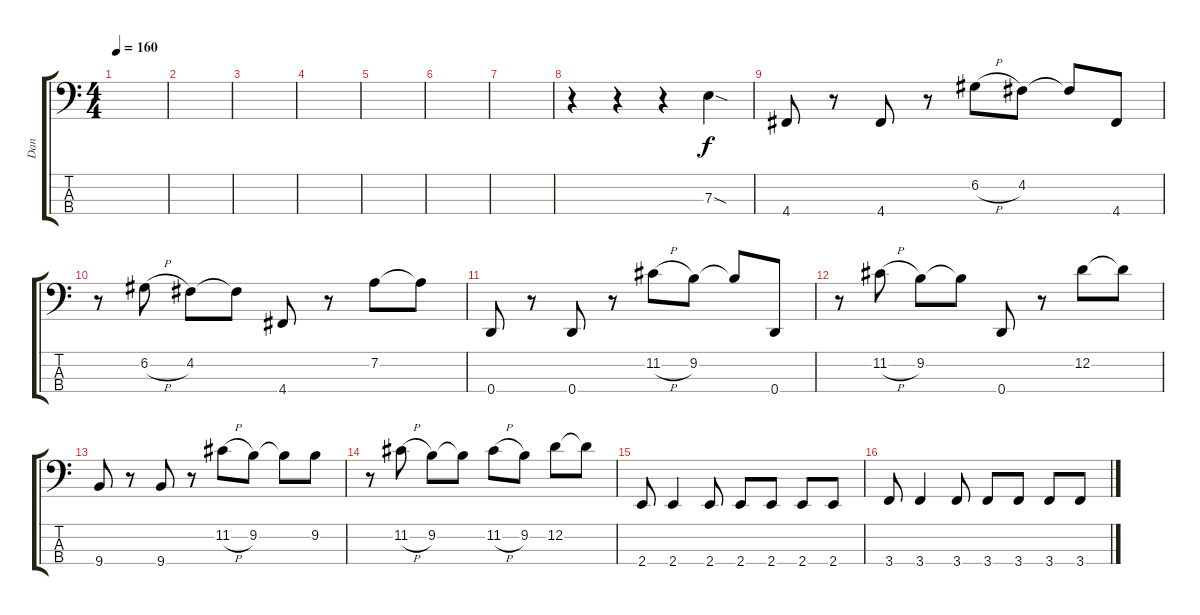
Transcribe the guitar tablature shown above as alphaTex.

\track ("Dan" "Dan") {instrument electricbasspick}
\staff {score tabs}
\tuning (G2 D2 A1 D1) {hide}
\ts (4 4)
\tempo 160
\clef f4
\ks c
|
|
|
|
|
|
|
r.4 r.4 r.4 7.3{sod}.4 |
4.4.8 r.8 4.4.8 r.8 6.2{h}.8 4.2.8 4.2{t}.8 4.4.8 |
r.8 6.2{h}.8 4.2.8 4.2{t}.8 4.4.8 r.8 7.2.8 7.2{t}.8 |
0.4.8 r.8 0.4.8 r.8 11.2{h}.8 9.2.8 9.2{t}.8 0.4.8 |
r.8 11.2{h}.8 9.2.8 9.2{t}.8 0.4.8 r.8 12.2.8 12.2{t}.8 |
9.4.8 r.8 9.4.8 r.8 11.2{h}.8 9.2.8 9.2{t}.8 9.2.8 |
r.8 11.2{h}.8 9.2.8 9.2{t}.8 11.2{h}.8 9.2.8 12.2.8 12.2{t}.8 |
2.4.8 2.4.4 2.4.8 2.4.8 2.4.8 2.4.8 2.4.8 |
3.4.8 3.4.4 3.4.8 3.4.8 3.4.8 3.4.8 3.4.8
